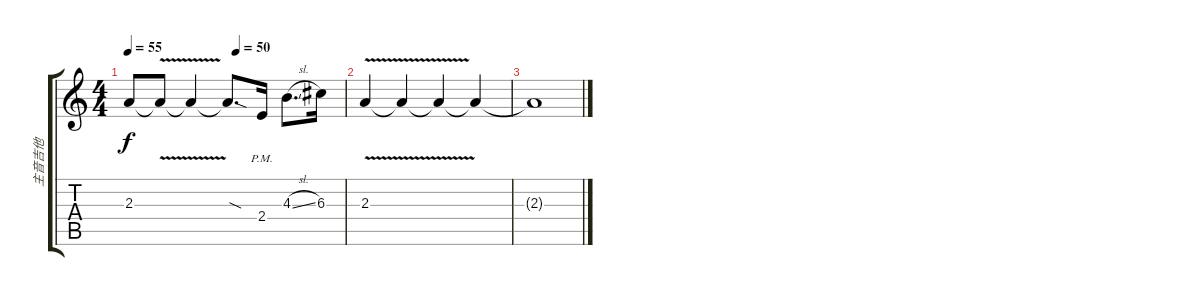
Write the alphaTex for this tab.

\track ("主音吉他" "主音吉他") {instrument overdrivenguitar}
\staff {score tabs}
\tuning (E4 B3 G3 D3 A2 E2) {hide}
\ts (4 4)
\tempo 55
\tempo (50 0.5)
\clef g2
\ks c
2.3.8{dy f} 2.3{v t}.8 2.3{t}.4 2.3{sod t}.8{d} 2.4{pm}.16 4.3{sl}.8{d} 6.3.16 |
2.3{v}.4 2.3{v t}.4 2.3{t}.4 2.3{t}.4 |
2.3{t}.1
